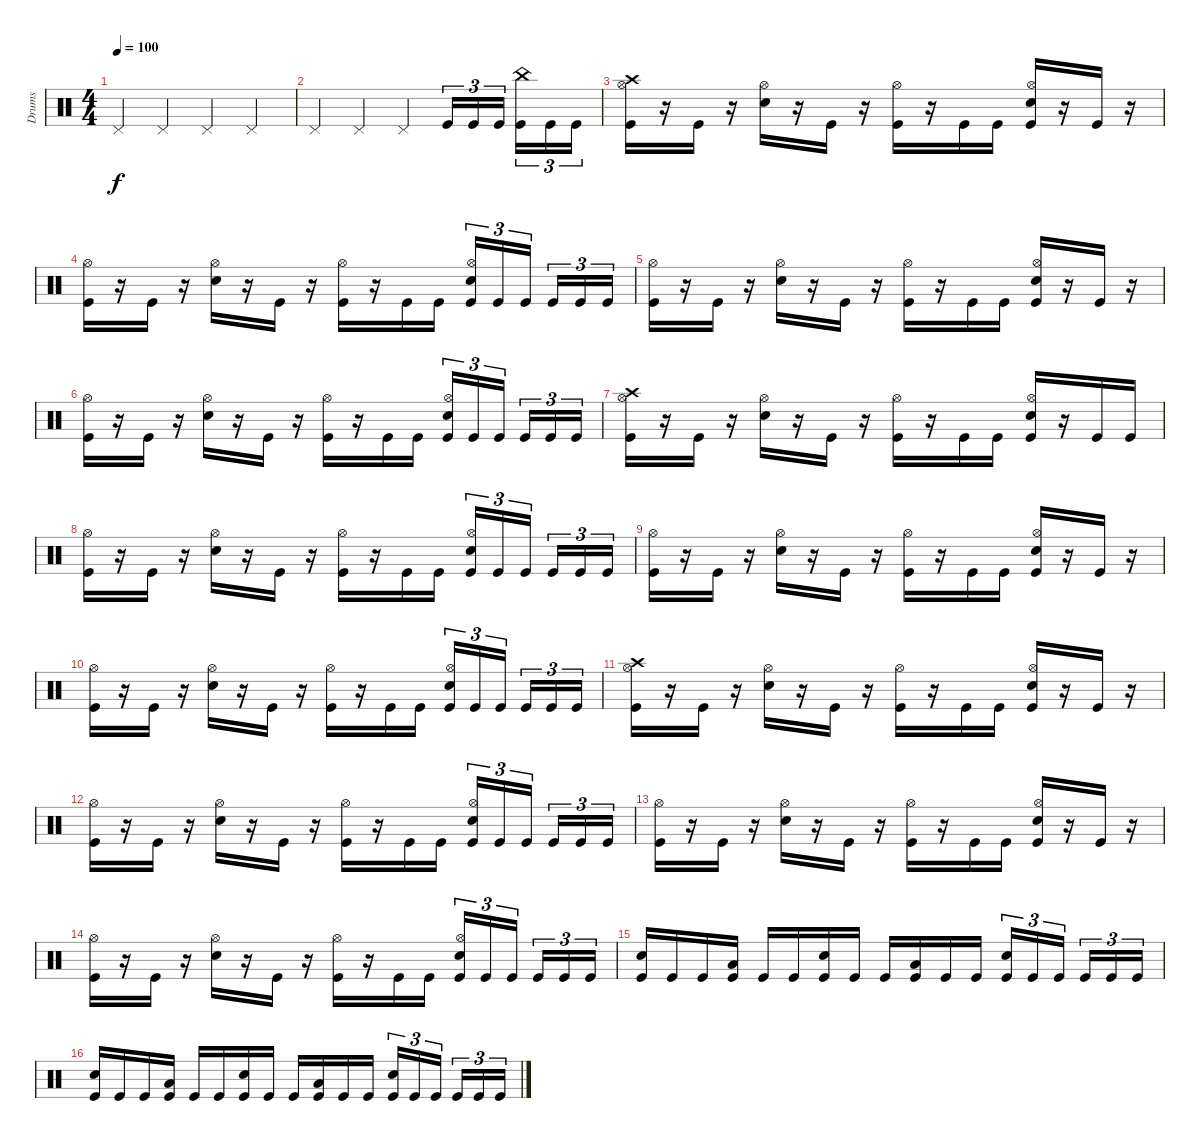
\track ("Drums" "Drums") {instrument percussion}
\staff {score}
\articulation defaults
\ts (4 4)
\tempo 100
\clef neutral
\ks c "Pedal Hi-Hat (hit)".4{dy f} "Pedal Hi-Hat (hit)".4 "Pedal Hi-Hat (hit)".4 "Pedal Hi-Hat (hit)".4
|
"Pedal Hi-Hat (hit)".4 "Pedal Hi-Hat (hit)".4 "Pedal Hi-Hat (hit)".4 "Kick (hit)".16{tu (3 2)} "Kick (hit)".16{tu (3 2)} "Kick (hit)".16{tu (3 2)} ("China (hit)" "Kick (hit)").16{tu (3 2)} "Kick (hit)".16{tu (3 2)} "Kick (hit)".16{tu (3 2)} |
("Crash high (hit)" "Hi-Hat (open)" "Kick (hit)").16 r.16 "Kick (hit)".16 r.16 ("Hi-Hat (open)" "Snare (hit) 2").16 r.16 "Kick (hit)".16 r.16 ("Hi-Hat (open)" "Kick (hit)").16 r.16 "Kick (hit)".16 "Kick (hit)".16 ("Hi-Hat (open)" "Snare (hit) 2" "Kick (hit)").16 r.16 "Kick (hit)".16 r.16 |
("Hi-Hat (open)" "Kick (hit)").16 r.16 "Kick (hit)".16 r.16 ("Hi-Hat (open)" "Snare (hit) 2").16 r.16 "Kick (hit)".16 r.16 ("Hi-Hat (open)" "Kick (hit)").16 r.16 "Kick (hit)".16 "Kick (hit)".16 ("Hi-Hat (open)" "Snare (hit) 2" "Kick (hit)").16{tu (3 2)} "Kick (hit)".16{tu (3 2)} "Kick (hit)".16{tu (3 2)} "Kick (hit)".16{tu (3 2)} "Kick (hit)".16{tu (3 2)} "Kick (hit)".16{tu (3 2)} |
("Hi-Hat (open)" "Kick (hit)").16 r.16 "Kick (hit)".16 r.16 ("Hi-Hat (open)" "Snare (hit) 2").16 r.16 "Kick (hit)".16 r.16 ("Hi-Hat (open)" "Kick (hit)").16 r.16 "Kick (hit)".16 "Kick (hit)".16 ("Hi-Hat (open)" "Snare (hit) 2" "Kick (hit)").16 r.16 "Kick (hit)".16 r.16 |
("Hi-Hat (open)" "Kick (hit)").16 r.16 "Kick (hit)".16 r.16 ("Hi-Hat (open)" "Snare (hit) 2").16 r.16 "Kick (hit)".16 r.16 ("Hi-Hat (open)" "Kick (hit)").16 r.16 "Kick (hit)".16 "Kick (hit)".16 ("Hi-Hat (open)" "Snare (hit) 2" "Kick (hit)").16{tu (3 2)} "Kick (hit)".16{tu (3 2)} "Kick (hit)".16{tu (3 2)} "Kick (hit)".16{tu (3 2)} "Kick (hit)".16{tu (3 2)} "Kick (hit)".16{tu (3 2)} |
("Crash high (hit)" "Hi-Hat (open)" "Kick (hit)").16 r.16 "Kick (hit)".16 r.16 ("Hi-Hat (open)" "Snare (hit) 2").16 r.16 "Kick (hit)".16 r.16 ("Hi-Hat (open)" "Kick (hit)").16 r.16 "Kick (hit)".16 "Kick (hit)".16 ("Hi-Hat (open)" "Snare (hit) 2" "Kick (hit)").16 r.16 "Kick (hit)".16 "Kick (hit)".16 |
("Hi-Hat (open)" "Kick (hit)").16 r.16 "Kick (hit)".16 r.16 ("Hi-Hat (open)" "Snare (hit) 2").16 r.16 "Kick (hit)".16 r.16 ("Hi-Hat (open)" "Kick (hit)").16 r.16 "Kick (hit)".16 "Kick (hit)".16 ("Hi-Hat (open)" "Snare (hit) 2" "Kick (hit)").16{tu (3 2)} "Kick (hit)".16{tu (3 2)} "Kick (hit)".16{tu (3 2)} "Kick (hit)".16{tu (3 2)} "Kick (hit)".16{tu (3 2)} "Kick (hit)".16{tu (3 2)} |
("Hi-Hat (open)" "Kick (hit)").16 r.16 "Kick (hit)".16 r.16 ("Hi-Hat (open)" "Snare (hit) 2").16 r.16 "Kick (hit)".16 r.16 ("Hi-Hat (open)" "Kick (hit)").16 r.16 "Kick (hit)".16 "Kick (hit)".16 ("Hi-Hat (open)" "Snare (hit) 2" "Kick (hit)").16 r.16 "Kick (hit)".16 r.16 |
("Hi-Hat (open)" "Kick (hit)").16 r.16 "Kick (hit)".16 r.16 ("Hi-Hat (open)" "Snare (hit) 2").16 r.16 "Kick (hit)".16 r.16 ("Hi-Hat (open)" "Kick (hit)").16 r.16 "Kick (hit)".16 "Kick (hit)".16 ("Hi-Hat (open)" "Snare (hit) 2" "Kick (hit)").16{tu (3 2)} "Kick (hit)".16{tu (3 2)} "Kick (hit)".16{tu (3 2)} "Kick (hit)".16{tu (3 2)} "Kick (hit)".16{tu (3 2)} "Kick (hit)".16{tu (3 2)} |
("Crash high (hit)" "Hi-Hat (open)" "Kick (hit)").16 r.16 "Kick (hit)".16 r.16 ("Hi-Hat (open)" "Snare (hit) 2").16 r.16 "Kick (hit)".16 r.16 ("Hi-Hat (open)" "Kick (hit)").16 r.16 "Kick (hit)".16 "Kick (hit)".16 ("Hi-Hat (open)" "Snare (hit) 2" "Kick (hit)").16 r.16 "Kick (hit)".16 r.16 |
("Hi-Hat (open)" "Kick (hit)").16 r.16 "Kick (hit)".16 r.16 ("Hi-Hat (open)" "Snare (hit) 2").16 r.16 "Kick (hit)".16 r.16 ("Hi-Hat (open)" "Kick (hit)").16 r.16 "Kick (hit)".16 "Kick (hit)".16 ("Hi-Hat (open)" "Snare (hit) 2" "Kick (hit)").16{tu (3 2)} "Kick (hit)".16{tu (3 2)} "Kick (hit)".16{tu (3 2)} "Kick (hit)".16{tu (3 2)} "Kick (hit)".16{tu (3 2)} "Kick (hit)".16{tu (3 2)} |
("Hi-Hat (open)" "Kick (hit)").16 r.16 "Kick (hit)".16 r.16 ("Hi-Hat (open)" "Snare (hit) 2").16 r.16 "Kick (hit)".16 r.16 ("Hi-Hat (open)" "Kick (hit)").16 r.16 "Kick (hit)".16 "Kick (hit)".16 ("Hi-Hat (open)" "Snare (hit) 2" "Kick (hit)").16 r.16 "Kick (hit)".16 r.16 |
("Hi-Hat (open)" "Kick (hit)").16 r.16 "Kick (hit)".16 r.16 ("Hi-Hat (open)" "Snare (hit) 2").16 r.16 "Kick (hit)".16 r.16 ("Hi-Hat (open)" "Kick (hit)").16 r.16 "Kick (hit)".16 "Kick (hit)".16 ("Hi-Hat (open)" "Snare (hit) 2" "Kick (hit)").16{tu (3 2)} "Kick (hit)".16{tu (3 2)} "Kick (hit)".16{tu (3 2)} "Kick (hit)".16{tu (3 2)} "Kick (hit)".16{tu (3 2)} "Kick (hit)".16{tu (3 2)} |
("Snare (hit) 2" "Kick (hit)").16 "Kick (hit)".16 "Kick (hit)".16 ("Low Floor Tom (hit)" "Kick (hit)").16 "Kick (hit)".16 "Kick (hit)".16 ("Snare (hit) 2" "Kick (hit)").16 "Kick (hit)".16 "Kick (hit)".16 ("Low Floor Tom (hit)" "Kick (hit)").16 "Kick (hit)".16 "Kick (hit)".16 ("Snare (hit) 2" "Kick (hit)").16{tu (3 2)} "Kick (hit)".16{tu (3 2)} "Kick (hit)".16{tu (3 2)} "Kick (hit)".16{tu (3 2)} "Kick (hit)".16{tu (3 2)} "Kick (hit)".16{tu (3 2)} |
("Snare (hit) 2" "Kick (hit)").16 "Kick (hit)".16 "Kick (hit)".16 ("Low Floor Tom (hit)" "Kick (hit)").16 "Kick (hit)".16 "Kick (hit)".16 ("Snare (hit) 2" "Kick (hit)").16 "Kick (hit)".16 "Kick (hit)".16 ("Low Floor Tom (hit)" "Kick (hit)").16 "Kick (hit)".16 "Kick (hit)".16 ("Snare (hit) 2" "Kick (hit)").16{tu (3 2)} "Kick (hit)".16{tu (3 2)} "Kick (hit)".16{tu (3 2)} "Kick (hit)".16{tu (3 2)} "Kick (hit)".16{tu (3 2)} "Kick (hit)".16{tu (3 2)}
